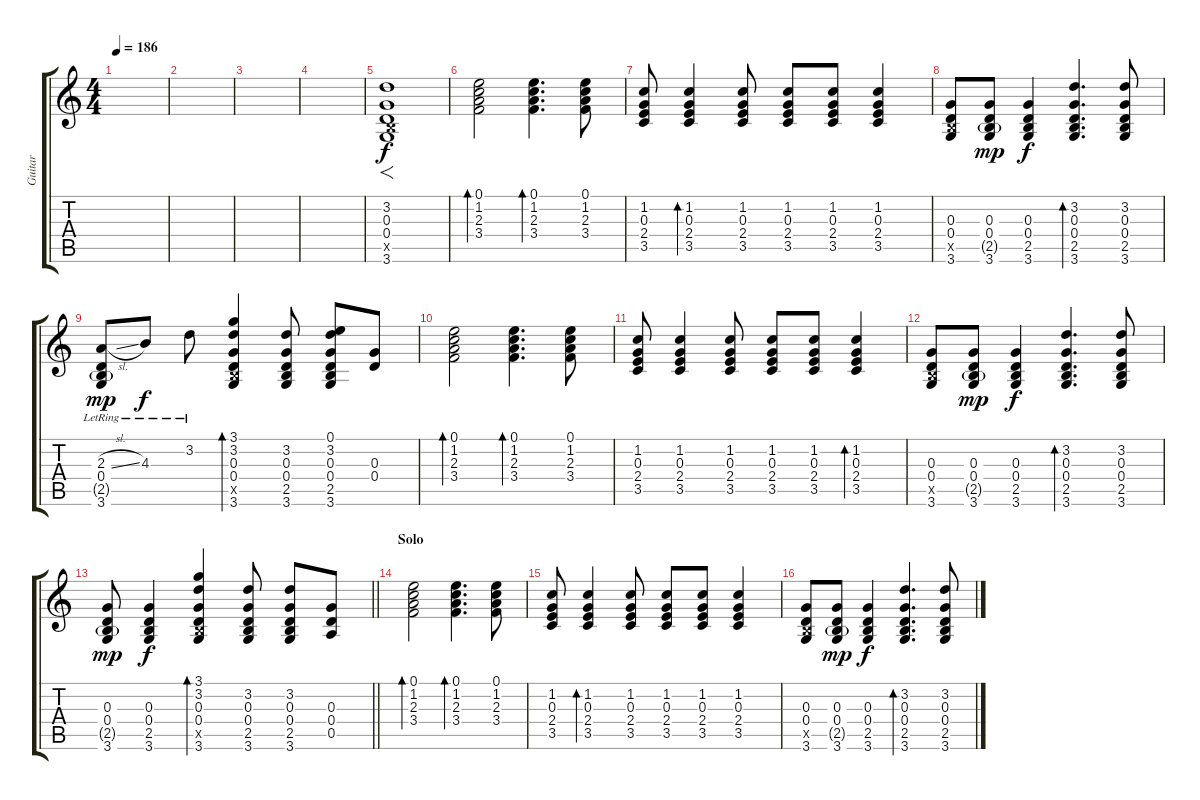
\track ("Guitar" "Guitar") {instrument acousticguitarsteel}
\staff {score tabs}
\tuning (E4 B3 G3 D3 A2 E2) {hide}
\ts (4 4)
\tempo 186
\clef g2
\ks c
|
|
|
|
(3.2 0.3 0.4 2.5{x} 3.6).1{f volume 6} |
(0.1 1.2 2.3 3.4).2{bd 60} (0.1 1.2 2.3 3.4).4{d bd 60} (0.1 1.2 2.3 3.4).8 |
(1.2 0.3 2.4 3.5).8 (1.2 0.3 2.4 3.5).4{bd 120} (1.2 0.3 2.4 3.5).8 (1.2 0.3 2.4 3.5).8 (1.2 0.3 2.4 3.5).8 (1.2 0.3 2.4 3.5).4 |
(0.3 0.4 2.5{x} 3.6).8 (0.3 0.4 2.5{g} 3.6).8{dy mp} (0.3 0.4 2.5 3.6).4{dy f} (3.2 0.3 0.4 2.5 3.6).4{d bd 120} (3.2 0.3 0.4 2.5 3.6).8 |
(2.3{sl lr} 0.4{lr} 2.5{g lr} 3.6{lr}).8{dy mp} 4.3{lr}.8{dy f} 3.2{lr}.8 (3.1 3.2 0.3 0.4 2.5{x} 3.6).4{bd 60} (3.2 0.3 0.4 2.5 3.6).8 (0.1 3.2 0.3 0.4 2.5 3.6).8 (0.3 0.4).8 |
(0.1 1.2 2.3 3.4).2{bd 60} (0.1 1.2 2.3 3.4).4{d bd 60} (0.1 1.2 2.3 3.4).8 |
(1.2 0.3 2.4 3.5).8 (1.2 0.3 2.4 3.5).4 (1.2 0.3 2.4 3.5).8 (1.2 0.3 2.4 3.5).8 (1.2 0.3 2.4 3.5).8 (1.2 0.3 2.4 3.5).4{bd 60} |
(0.3 0.4 2.5{x} 3.6).8 (0.3 0.4 2.5{g} 3.6).8{dy mp} (0.3 0.4 2.5 3.6).4{dy f} (3.2 0.3 0.4 2.5 3.6).4{d bd 120} (3.2 0.3 0.4 2.5 3.6).8 |
\barLineRight lightlight
(0.3 0.4 2.5{g} 3.6).8{dy mp} (0.3 0.4 2.5 3.6).4{dy f} (3.1 3.2 0.3 0.4 2.5{x} 3.6).4{bd 60} (3.2 0.3 0.4 2.5 3.6).8 (3.2 0.3 0.4 2.5 3.6).8 (0.3 0.4 0.5).8 |
\section ("" "Solo")
(0.1 1.2 2.3 3.4).2{bd 60 volume 8} (0.1 1.2 2.3 3.4).4{d bd 60} (0.1 1.2 2.3 3.4).8 |
(1.2 0.3 2.4 3.5).8 (1.2 0.3 2.4 3.5).4{bd 120} (1.2 0.3 2.4 3.5).8 (1.2 0.3 2.4 3.5).8 (1.2 0.3 2.4 3.5).8 (1.2 0.3 2.4 3.5).4 |
(0.3 0.4 2.5{x} 3.6).8 (0.3 0.4 2.5{g} 3.6).8{dy mp} (0.3 0.4 2.5 3.6).4{dy f} (3.2 0.3 0.4 2.5 3.6).4{d bd 120} (3.2 0.3 0.4 2.5 3.6).8
